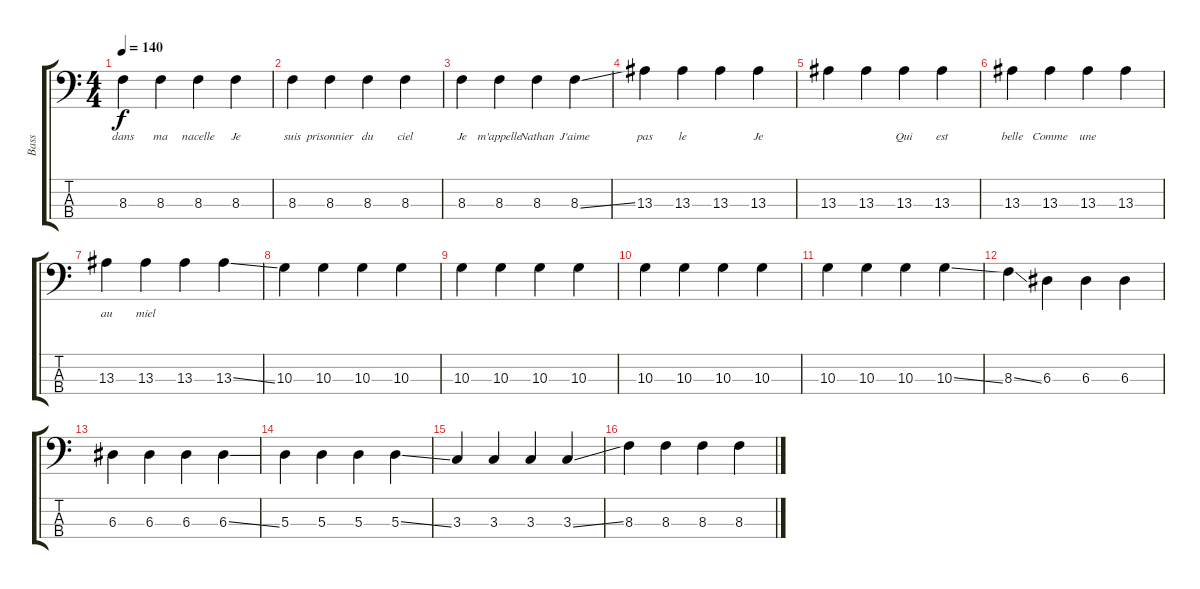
\track ("Bass" "Bass") {instrument electricbasspick}
\staff {score tabs}
\tuning (G2 D2 A1 E1) {hide}
\ts (4 4)
\tempo 140
\clef f4
\ks c
8.3.4{lyrics (0 "dans") lyrics (1 "") lyrics (2 "") lyrics (3 "") lyrics (4 "") dy f} 8.3.4{lyrics (0 "ma") lyrics (1 "") lyrics (2 "") lyrics (3 "") lyrics (4 "")} 8.3.4{lyrics (0 "nacelle") lyrics (1 "") lyrics (2 "") lyrics (3 "") lyrics (4 "")} 8.3.4{lyrics (0 "Je") lyrics (1 "") lyrics (2 "") lyrics (3 "") lyrics (4 "")} |
8.3.4{lyrics (0 "suis") lyrics (1 "") lyrics (2 "") lyrics (3 "") lyrics (4 "")} 8.3.4{lyrics (0 "prisonnier") lyrics (1 "") lyrics (2 "") lyrics (3 "") lyrics (4 "")} 8.3.4{lyrics (0 "du") lyrics (1 "") lyrics (2 "") lyrics (3 "") lyrics (4 "")} 8.3.4{lyrics (0 "ciel") lyrics (1 "") lyrics (2 "") lyrics (3 "") lyrics (4 "")} |
8.3.4{lyrics (0 "Je") lyrics (1 "") lyrics (2 "") lyrics (3 "") lyrics (4 "")} 8.3.4{lyrics (0 "m'appelle") lyrics (1 "") lyrics (2 "") lyrics (3 "") lyrics (4 "")} 8.3.4{lyrics (0 "Nathan") lyrics (1 "") lyrics (2 "") lyrics (3 "") lyrics (4 "")} 8.3{ss}.4{lyrics (0 "J'aime") lyrics (1 "") lyrics (2 "") lyrics (3 "") lyrics (4 "")} |
13.3.4{lyrics (0 "pas") lyrics (1 "") lyrics (2 "") lyrics (3 "") lyrics (4 "")} 13.3.4{lyrics (0 "le") lyrics (1 "") lyrics (2 "") lyrics (3 "") lyrics (4 "")} 13.3.4{lyrics (0 "") lyrics (1 "") lyrics (2 "") lyrics (3 "") lyrics (4 "")} 13.3.4{lyrics (0 "Je") lyrics (1 "") lyrics (2 "") lyrics (3 "") lyrics (4 "")} |
13.3.4{lyrics (0 "") lyrics (1 "") lyrics (2 "") lyrics (3 "") lyrics (4 "")} 13.3.4{lyrics (0 "") lyrics (1 "") lyrics (2 "") lyrics (3 "") lyrics (4 "")} 13.3.4{lyrics (0 "Qui") lyrics (1 "") lyrics (2 "") lyrics (3 "") lyrics (4 "")} 13.3.4{lyrics (0 "est") lyrics (1 "") lyrics (2 "") lyrics (3 "") lyrics (4 "")} |
13.3.4{lyrics (0 "belle") lyrics (1 "") lyrics (2 "") lyrics (3 "") lyrics (4 "")} 13.3.4{lyrics (0 "Comme") lyrics (1 "") lyrics (2 "") lyrics (3 "") lyrics (4 "")} 13.3.4{lyrics (0 "une") lyrics (1 "") lyrics (2 "") lyrics (3 "") lyrics (4 "")} 13.3.4{lyrics (0 "") lyrics (1 "") lyrics (2 "") lyrics (3 "") lyrics (4 "")} |
13.3.4{lyrics (0 "au") lyrics (1 "") lyrics (2 "") lyrics (3 "") lyrics (4 "")} 13.3.4{lyrics (0 "miel") lyrics (1 "") lyrics (2 "") lyrics (3 "") lyrics (4 "")} 13.3.4 13.3{ss}.4 |
10.3.4 10.3.4 10.3.4 10.3.4 |
10.3.4 10.3.4 10.3.4 10.3.4 |
10.3.4 10.3.4 10.3.4 10.3.4 |
10.3.4 10.3.4 10.3.4 10.3{ss}.4 |
8.3{ss}.4 6.3.4 6.3.4 6.3.4 |
6.3.4 6.3.4 6.3.4 6.3{ss}.4 |
5.3.4 5.3.4 5.3.4 5.3{ss}.4 |
3.3.4 3.3.4 3.3.4 3.3{ss}.4 |
8.3.4 8.3.4 8.3.4 8.3.4
